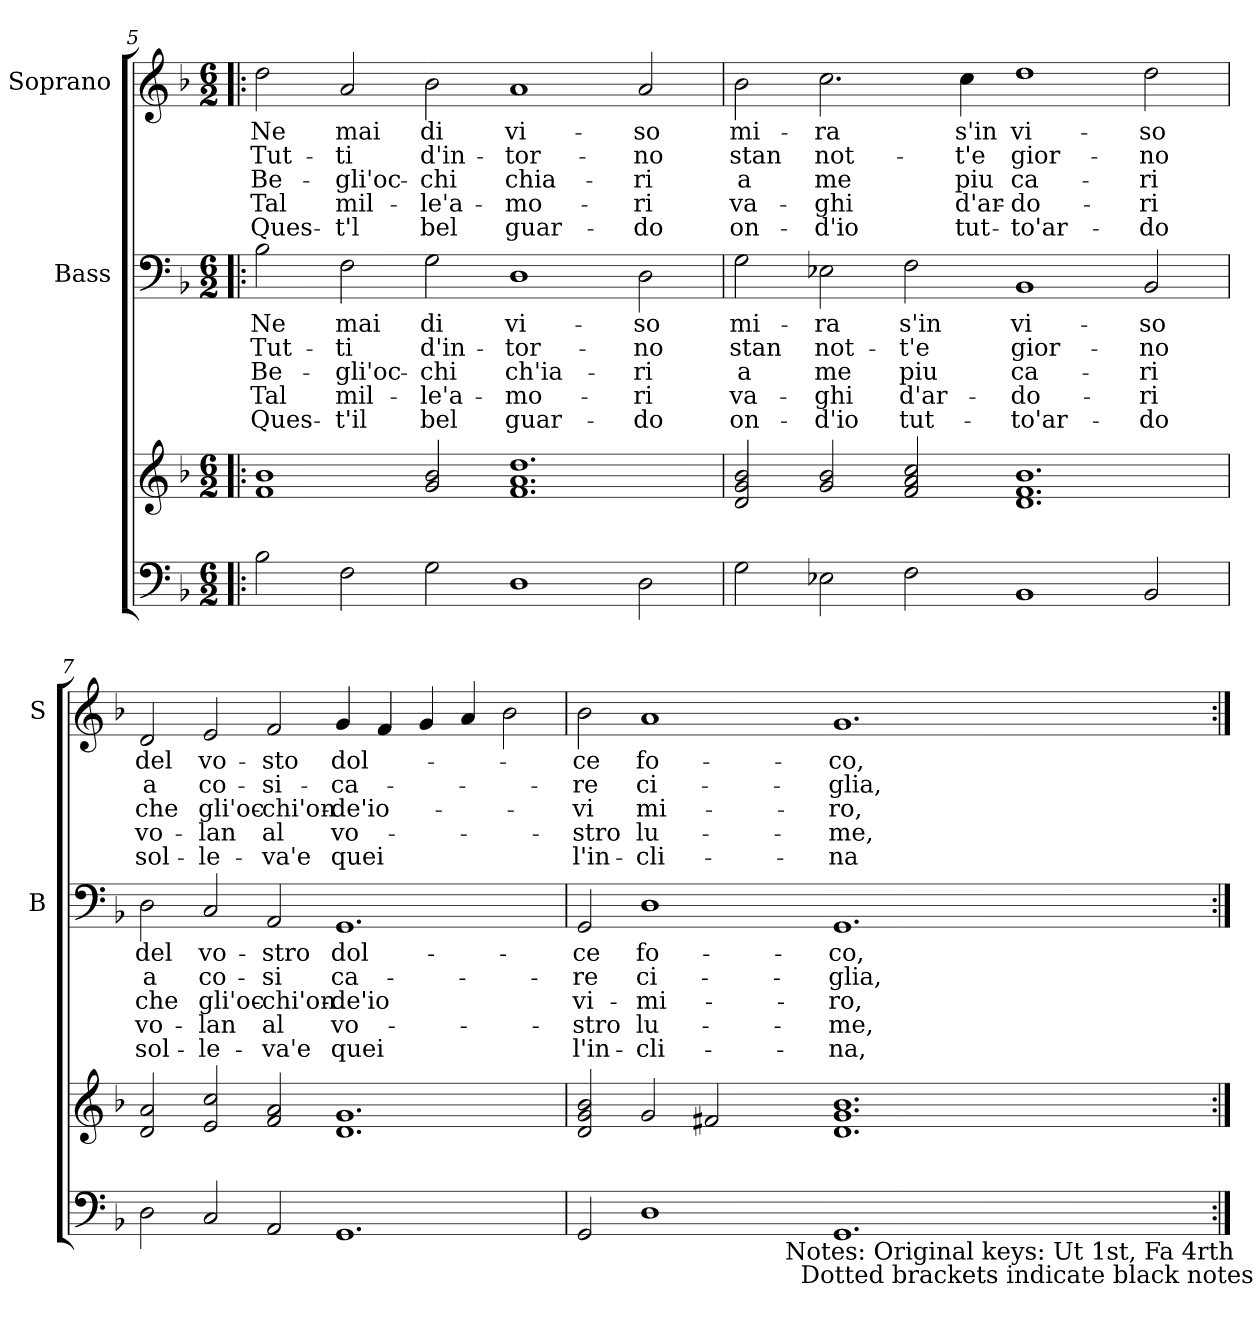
**kern	**kern	**kern	**text	**text	**text	**text	**text	**kern	**text	**text	**text	**text	**text
*part3	*part3	*part2	*part2	*part2	*part2	*part2	*part2	*part1	*part1	*part1	*part1	*part1	*part1
*staff4	*staff3	*staff2	*staff2	*staff2	*staff2	*staff2	*staff2	*staff1	*staff1	*staff1	*staff1	*staff1	*staff1
*	*	*I"Bass	*	*	*	*	*	*I"Soprano	*	*	*	*	*
*	*	*I'B	*	*	*	*	*	*I'S	*	*	*	*	*
*clefF4	*clefG2	*clefF4	*	*	*	*	*	*clefG2	*	*	*	*	*
*k[b-]	*k[b-]	*k[b-]	*	*	*	*	*	*k[b-]	*	*	*	*	*
*F:	*F:	*F:	*	*	*	*	*	*F:	*	*	*	*	*
*M6/2	*M6/2	*M6/2	*	*	*	*	*	*M6/2	*	*	*	*	*
=5!|:	=5!|:	=5!|:	=5!|:	=5!|:	=5!|:	=5!|:	=5!|:	=5!|:	=5!|:	=5!|:	=5!|:	=5!|:	=5!|:
2B-\	1f 1b-	2B-\	Ne	Tut-	Be-	Tal	Ques-	2dd\	Ne	Tut-	Be-	Tal	-Ques-
2F\	.	2F\	mai	-ti	-gli'oc-	mil-	-t'il	2a/	mai	-ti	-gli'oc-	mil-	-t'l
2G\	2g/ 2b-/	2G\	di	d'in-	-chi	-le'a-	bel	2b-\	di	d'in-	-chi	-le'a-	bel
1D	1.f 1.a 1.dd	1D	vi-	-tor-	ch'ia-	-mo-	guar-	1a	vi-	-tor-	chia-	-mo-	guar-
2D\	.	2D\	-so	-no	-ri	-ri	-do	2a/	-so	-no	-ri	-ri	-do
=6	=6	=6	=6	=6	=6	=6	=6	=6	=6	=6	=6	=6	=6
2G\	2d/ 2g/ 2b-/	2G\	mi-	stan	a	va-	on-	2b-\	mi-	stan	a	va-	on-
2E-X\	2g/ 2b-/	2E-X\	-ra	not-	me	-ghi	-d'io	2.cc\	-ra	not-	me	-ghi	-d'io
2F\	2f/ 2a/ 2cc/	2F\	s'in	-t'e	piu	d'ar-	tut-	.	.	.	.	.	.
.	.	.	.	.	.	.	.	4cc\	s'in	-t'e	piu	d'ar-	tut-
1BB-	1.d 1.f 1.b-	1BB-	vi-	gior-	ca-	-do-	-to'ar-	1dd	vi-	gior-	ca-	-do-	-to'ar-
2BB-/	.	2BB-/	-so	-no	-ri	-ri	-do	2dd\	-so	-no	-ri	-ri	-do
=7	=7	=7	=7	=7	=7	=7	=7	=7	=7	=7	=7	=7	=7
2D\	2d/ 2a/	2D\	del	a	che	vo-	sol-	2d/	del	a	che	vo-	sol-
2C/	2e/ 2cc/	2C/	vo-	co-	gli'oc-	-lan	-le-	2e/	vo-	co-	gli'oc-	-lan	-le-
2AA/	2f/ 2a/	2AA/	-stro	-si	-chi'on-	al	-va'e	2f/	-sto	-si-	-chi'on-	al	-va'e
1.GG	1.d 1.g	1.GG	dol-	ca-	-de'io	vo-	quei	4g/	dol-	-ca-	-de'io-	vo-	quei
.	.	.	.	.	.	.	.	4f/	.	.	.	.	.
.	.	.	.	.	.	.	.	4g/	.	.	.	.	.
.	.	.	.	.	.	.	.	4a/	.	.	.	.	.
.	.	.	.	.	.	.	.	2b-\	.	.	.	.	.
!!LO:PB:g=z
=8	=8	=8	=8	=8	=8	=8	=8	=8	=8	=8	=8	=8	=8
*^	*	*	*	*	*	*	*	*	*	*	*	*	*
2GG/	1ryy	2d/ 2g/ 2b-/	2GG/	-ce	-re	vi-	-stro	l'in-	2b-\	-ce	-re	-vi	-stro	l'in-
1D	.	2g/	1D	fo-	ci-	-mi-	lu-	-cli-	1a	fo-	ci-	mi-	lu-	-cli-
.	4ryy	2f#X/	.	.	.	.	.	.	.	.	.	.	.	.
.	8ryy	.	.	.	.	.	.	.	.	.	.	.	.	.
.	32ryy	.	.	.	.	.	.	.	.	.	.	.	.	.
!	!LO:TX:b:t=Notes&colon;  Original keys&colon; Ut 1st, Fa 4rth\n             Dotted brackets indicate black notes	!	!	!	!	!	!	!	!	!	!	!	!	!
.	1ryy	.	.	.	.	.	.	.	.	.	.	.	.	.
1.GG	.	1.d 1.g 1.b-	1.GG	-co,	-glia,	-ro,	-me,	-na,	1.g	-co,	-glia,	-ro,	-me,	-na
.	2ryy	.	.	.	.	.	.	.	.	.	.	.	.	.
.	16.ryy	.	.	.	.	.	.	.	.	.	.	.	.	.
*v	*v	*	*	*	*	*	*	*	*	*	*	*	*	*
=:|!	=:|!	=:|!	=:|!	=:|!	=:|!	=:|!	=:|!	=:|!	=:|!	=:|!	=:|!	=:|!	=:|!
*-	*-	*-	*-	*-	*-	*-	*-	*-	*-	*-	*-	*-	*-
